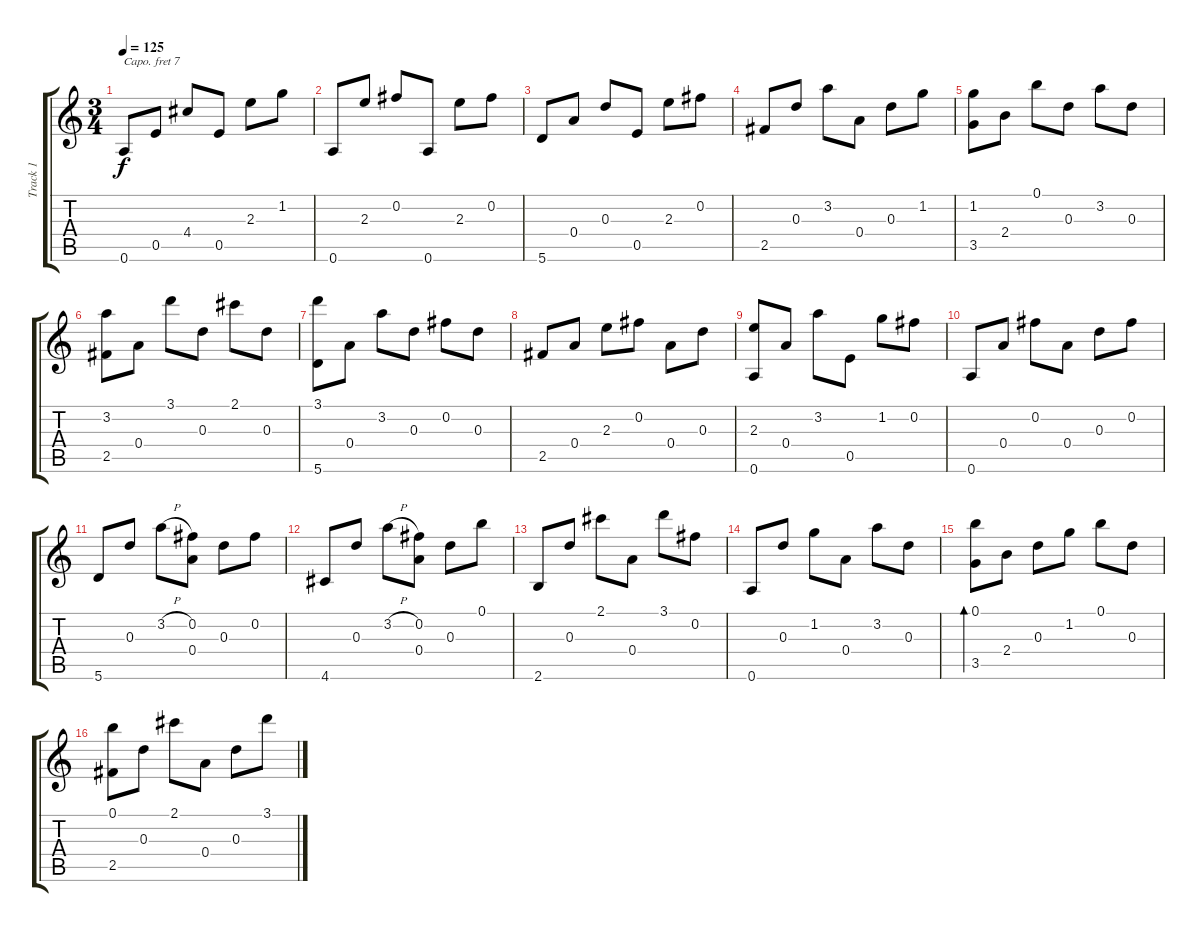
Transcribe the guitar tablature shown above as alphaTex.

\track ("Track 1" "Track 1") {instrument acousticguitarsteel}
\staff {score tabs}
\capo 7
\tuning (E4 B3 G3 D3 A2 D2) {hide}
\ts (3 4)
\tempo 125
\clef g2
\ks c
0.6.8{dy f} 0.5.8 4.4.8 0.5.8 2.3.8 1.2.8 |
0.6.8 2.3.8 0.2.8 0.6.8 2.3.8 0.2.8 |
5.6.8 0.4.8 0.3.8 0.5.8 2.3.8 0.2.8 |
2.5.8 0.3.8 3.2.8 0.4.8 0.3.8 1.2.8 |
(1.2 3.5).8 2.4.8 0.1.8 0.3.8 3.2.8 0.3.8 |
(3.2 2.5).8 0.4.8 3.1.8 0.3.8 2.1.8 0.3.8 |
(3.1 5.6).8 0.4.8 3.2.8 0.3.8 0.2.8 0.3.8 |
2.5.8 0.4.8 2.3.8 0.2.8 0.4.8 0.3.8 |
(2.3 0.6).8 0.4.8 3.2.8 0.5.8 1.2.8 0.2.8 |
0.6.8 0.4.8 0.2.8 0.4.8 0.3.8 0.2.8 |
5.6.8 0.3.8 3.2{h}.8 (0.2 0.4).8 0.3.8 0.2.8 |
4.6.8 0.3.8 3.2{h}.8 (0.2 0.4).8 0.3.8 0.1.8 |
2.6.8 0.3.8 2.1.8 0.4.8 3.1.8 0.2.8 |
0.6.8 0.3.8 1.2.8 0.4.8 3.2.8 0.3.8 |
(0.1 3.5).8{bd 240} 2.4.8 0.3.8 1.2.8 0.1.8 0.3.8 |
(0.1 2.5).8 0.3.8 2.1.8 0.4.8 0.3.8 3.1.8
